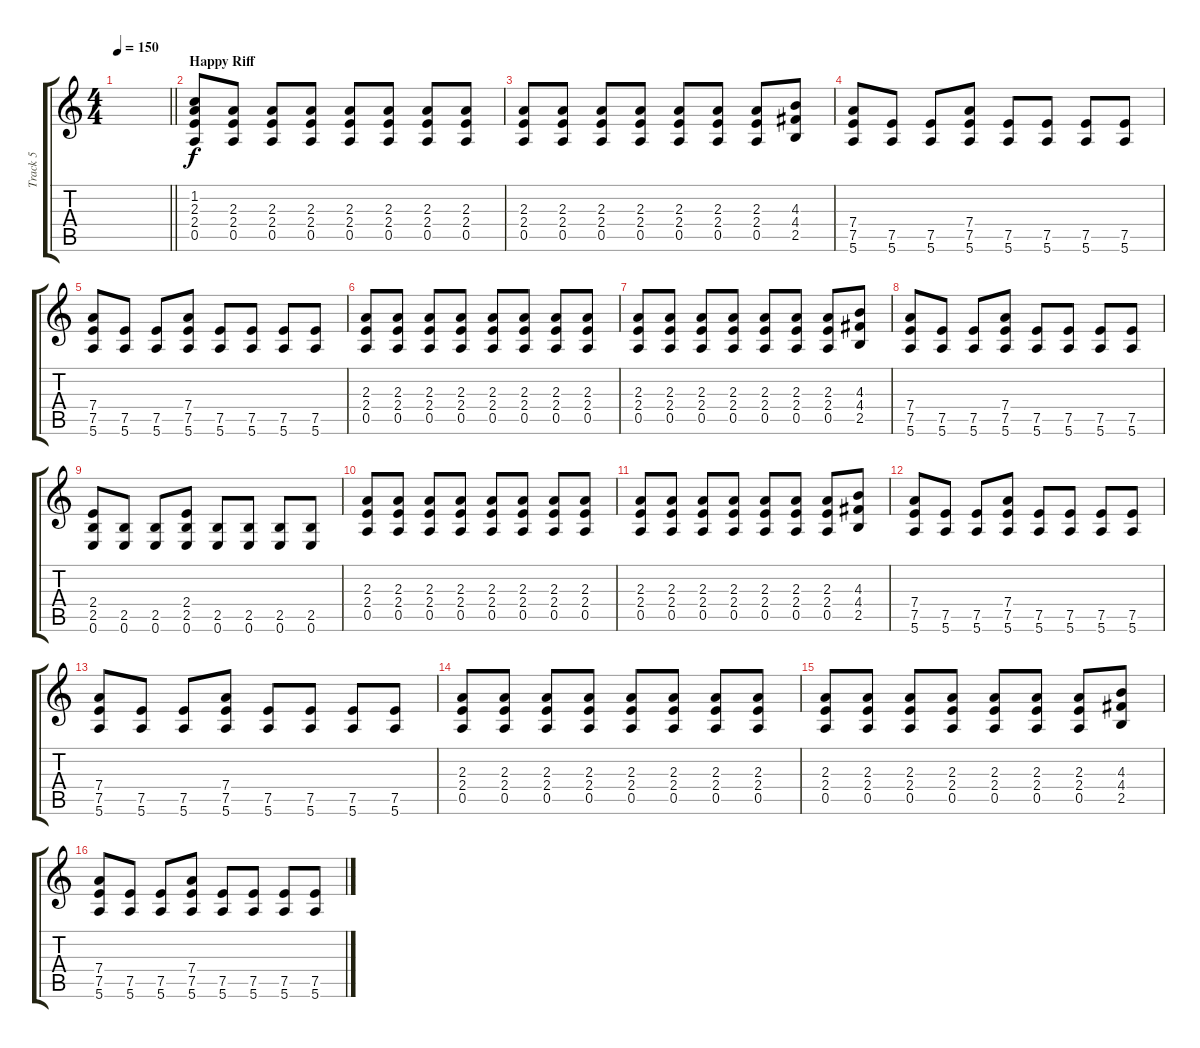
\track ("Track 5" "Track 5") {instrument acousticguitarsteel}
\staff {score tabs}
\tuning (E4 B3 G3 D3 A2 E2) {hide}
\ts (4 4)
\tempo 150
\clef g2
\barLineRight lightlight
\ks c
|
\section ("" "Happy Riff")
(1.2 2.3 2.4 0.5).8 (2.3 2.4 0.5).8 (2.3 2.4 0.5).8 (2.3 2.4 0.5).8 (2.3 2.4 0.5).8 (2.3 2.4 0.5).8 (2.3 2.4 0.5).8 (2.3 2.4 0.5).8 |
(2.3 2.4 0.5).8 (2.3 2.4 0.5).8 (2.3 2.4 0.5).8 (2.3 2.4 0.5).8 (2.3 2.4 0.5).8 (2.3 2.4 0.5).8 (2.3 2.4 0.5).8 (4.3 4.4 2.5).8 |
(7.4 7.5 5.6).8 (7.5 5.6).8 (7.5 5.6).8 (7.4 7.5 5.6).8 (7.5 5.6).8 (7.5 5.6).8 (7.5 5.6).8 (7.5 5.6).8 |
(7.4 7.5 5.6).8 (7.5 5.6).8 (7.5 5.6).8 (7.4 7.5 5.6).8 (7.5 5.6).8 (7.5 5.6).8 (7.5 5.6).8 (7.5 5.6).8 |
(2.3 2.4 0.5).8 (2.3 2.4 0.5).8 (2.3 2.4 0.5).8 (2.3 2.4 0.5).8 (2.3 2.4 0.5).8 (2.3 2.4 0.5).8 (2.3 2.4 0.5).8 (2.3 2.4 0.5).8 |
(2.3 2.4 0.5).8 (2.3 2.4 0.5).8 (2.3 2.4 0.5).8 (2.3 2.4 0.5).8 (2.3 2.4 0.5).8 (2.3 2.4 0.5).8 (2.3 2.4 0.5).8 (4.3 4.4 2.5).8 |
(7.4 7.5 5.6).8 (7.5 5.6).8 (7.5 5.6).8 (7.4 7.5 5.6).8 (7.5 5.6).8 (7.5 5.6).8 (7.5 5.6).8 (7.5 5.6).8 |
(2.4 2.5 0.6).8 (2.5 0.6).8 (2.5 0.6).8 (2.4 2.5 0.6).8 (2.5 0.6).8 (2.5 0.6).8 (2.5 0.6).8 (2.5 0.6).8 |
(2.3 2.4 0.5).8 (2.3 2.4 0.5).8 (2.3 2.4 0.5).8 (2.3 2.4 0.5).8 (2.3 2.4 0.5).8 (2.3 2.4 0.5).8 (2.3 2.4 0.5).8 (2.3 2.4 0.5).8 |
(2.3 2.4 0.5).8 (2.3 2.4 0.5).8 (2.3 2.4 0.5).8 (2.3 2.4 0.5).8 (2.3 2.4 0.5).8 (2.3 2.4 0.5).8 (2.3 2.4 0.5).8 (4.3 4.4 2.5).8 |
(7.4 7.5 5.6).8 (7.5 5.6).8 (7.5 5.6).8 (7.4 7.5 5.6).8 (7.5 5.6).8 (7.5 5.6).8 (7.5 5.6).8 (7.5 5.6).8 |
(7.4 7.5 5.6).8 (7.5 5.6).8 (7.5 5.6).8 (7.4 7.5 5.6).8 (7.5 5.6).8 (7.5 5.6).8 (7.5 5.6).8 (7.5 5.6).8 |
(2.3 2.4 0.5).8 (2.3 2.4 0.5).8 (2.3 2.4 0.5).8 (2.3 2.4 0.5).8 (2.3 2.4 0.5).8 (2.3 2.4 0.5).8 (2.3 2.4 0.5).8 (2.3 2.4 0.5).8 |
(2.3 2.4 0.5).8 (2.3 2.4 0.5).8 (2.3 2.4 0.5).8 (2.3 2.4 0.5).8 (2.3 2.4 0.5).8 (2.3 2.4 0.5).8 (2.3 2.4 0.5).8 (4.3 4.4 2.5).8 |
(7.4 7.5 5.6).8 (7.5 5.6).8 (7.5 5.6).8 (7.4 7.5 5.6).8 (7.5 5.6).8 (7.5 5.6).8 (7.5 5.6).8 (7.5 5.6).8
